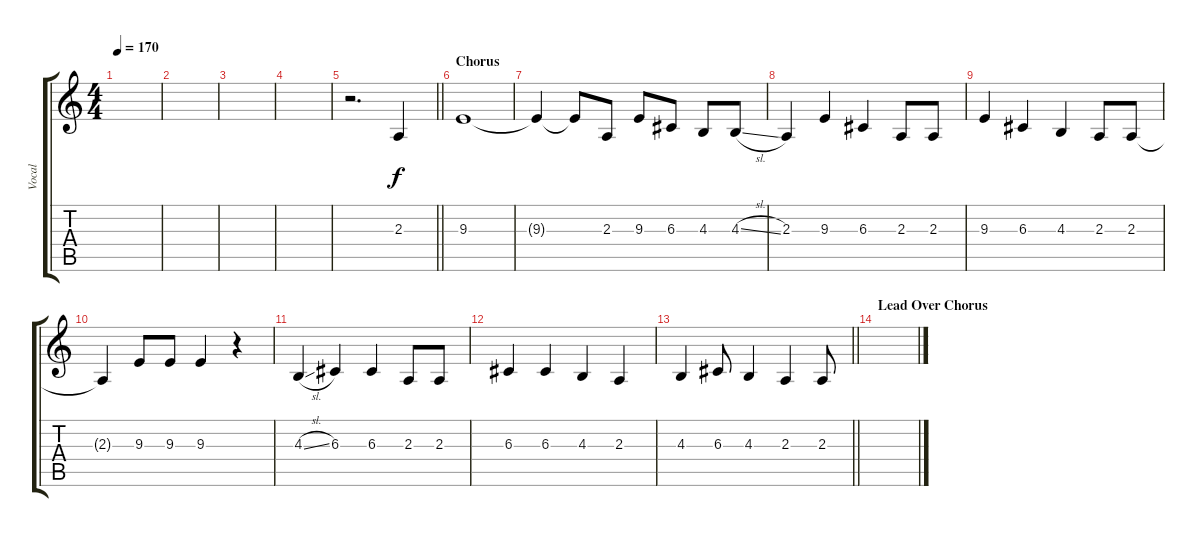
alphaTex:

\track ("Vocal" "Vocal") {instrument lead2sawtooth}
\staff {score tabs}
\tuning (E4 B3 G3 D3 A2 D2) {hide}
\ts (4 4)
\tempo 170
\clef g2
\ks c
|
|
|
|
\barLineRight lightlight
r.2{d} 2.3.4 |
\section ("" "Chorus")
9.3.1 |
9.3{t}.4 9.3{t}.8 2.3.8 9.3.8 6.3.8 4.3.8 4.3{sl}.8 |
2.3.4 9.3.4 6.3.4 2.3.8 2.3.8 |
9.3.4 6.3.4 4.3.4 2.3.8 2.3.8 |
2.3{t}.4 9.3.8 9.3.8 9.3.4 r.4 |
4.3{sl}.4 6.3.4 6.3.4 2.3.8 2.3.8 |
6.3.4 6.3.4 4.3.4 2.3.4 |
\barLineRight lightlight
4.3.4 6.3.8 4.3.4 2.3.4 2.3.8 |
\section ("" "Lead Over Chorus")
